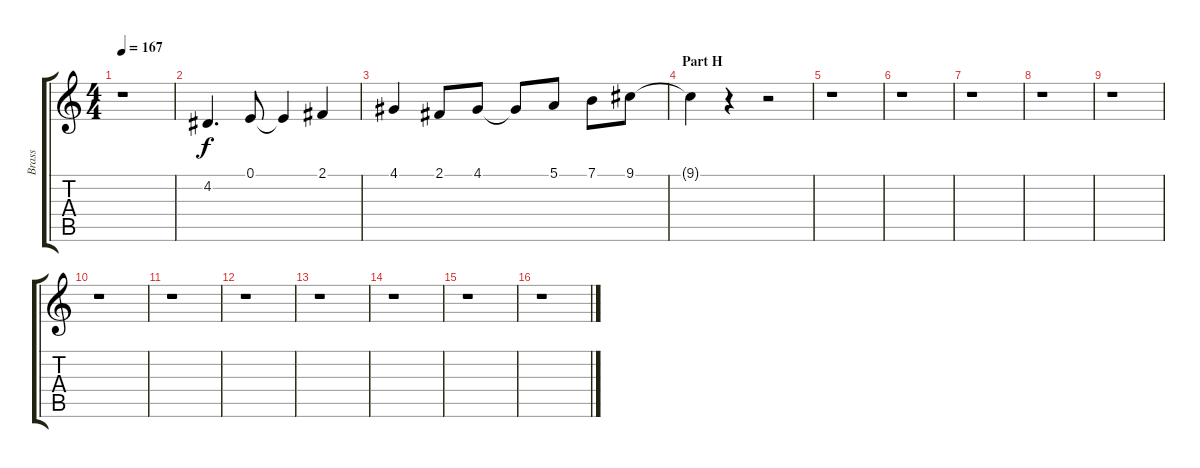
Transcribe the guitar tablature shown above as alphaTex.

\track ("Brass" "Brass") {mute instrument brasssection}
\staff {score tabs}
\tuning (E4 B3 G3 D3 A2 E2) {hide}
\ts (4 4)
\tempo 167
\clef g2
\ks c
r.1{dy f} |
4.2.4{d} 0.1.8 0.1{t}.4 2.1.4 |
4.1.4 2.1.8 4.1.8 4.1{t}.8 5.1.8 7.1.8 9.1.8 |
\section ("" "Part H")
9.1{t}.4 r.4 r.2 |
r.1 |
r.1 |
r.1 |
r.1 |
r.1 |
r.1 |
r.1 |
r.1 |
r.1 |
r.1 |
r.1 |
r.1
